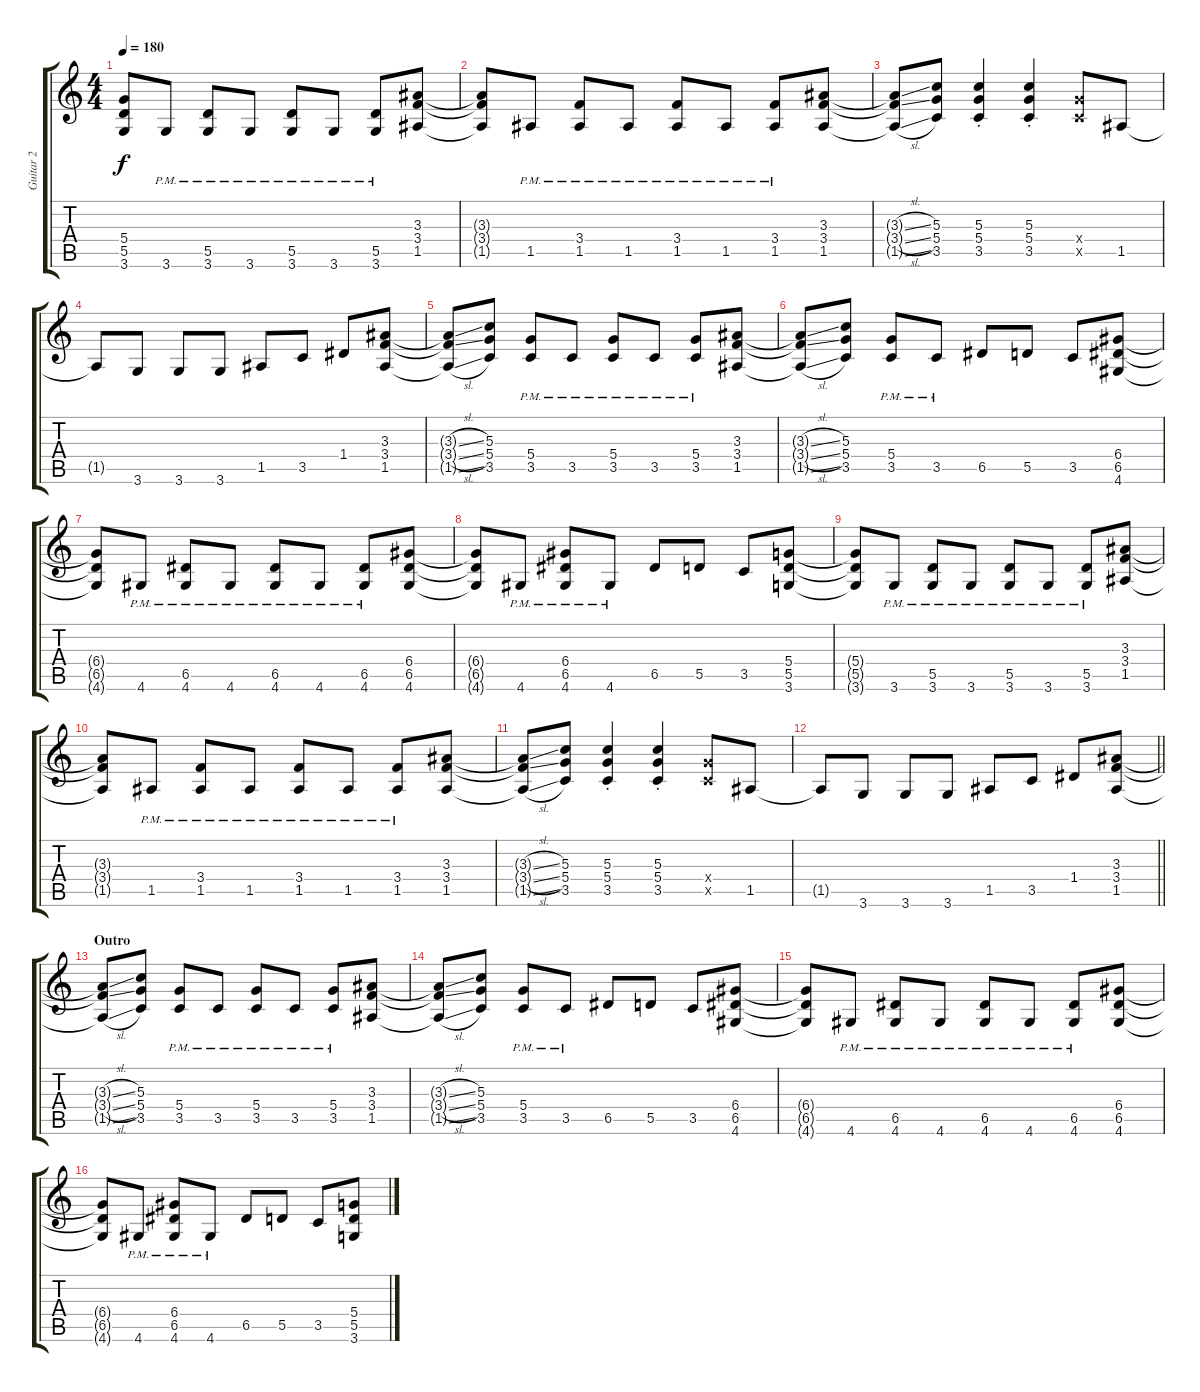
\track ("Guitar 2" "Guitar 2") {instrument overdrivenguitar}
\staff {score tabs}
\tuning (E4 B3 G3 D3 A2 E2) {hide}
\ts (4 4)
\tempo 180
\clef g2
\ks c
(5.4{t} 5.5{t} 3.6{t}).8{dy f} 3.6{pm}.8 (5.5 3.6{pm}).8 3.6{pm}.8 (5.5 3.6{pm}).8 3.6{pm}.8 (5.5 3.6{pm}).8 (3.3 3.4 1.5).8 |
(3.3{t} 3.4{t} 1.5{t}).8 1.5{pm}.8 (3.4 1.5{pm}).8 1.5{pm}.8 (3.4 1.5{pm}).8 1.5{pm}.8 (3.4 1.5{pm}).8 (3.3 3.4 1.5).8 |
(3.3{sl t} 3.4{sl t} 1.5{sl t}).8 (5.3 5.4 3.5).8 (5.3{st} 5.4{st} 3.5).4 (5.3{st} 5.4{st} 3.5{st}).4 (5.4{x} 3.5{x}).8 1.5.8 |
1.5{t}.8 3.6.8 3.6.8 3.6.8 1.5.8 3.5.8 1.4.8 (3.3 3.4 1.5).8 |
(3.3{sl t} 3.4{sl t} 1.5{sl t}).8 (5.3 5.4 3.5).8 (5.4{pm} 3.5{pm}).8 3.5{pm}.8 (5.4{pm} 3.5{pm}).8 3.5{pm}.8 (5.4{pm} 3.5{pm}).8 (3.3 3.4 1.5).8 |
(3.3{sl t} 3.4{sl t} 1.5{sl t}).8 (5.3 5.4 3.5).8 (5.4 3.5{pm}).8 3.5{pm}.8 6.5.8 5.5.8 3.5.8 (6.4 6.5 4.6).8 |
(6.4{t} 6.5{t} 4.6{t}).8 4.6{pm}.8 (6.5 4.6{pm}).8 4.6{pm}.8 (6.5 4.6{pm}).8 4.6{pm}.8 (6.5 4.6{pm}).8 (6.4 6.5 4.6).8 |
(6.4{t} 6.5{t} 4.6{t}).8 4.6{pm}.8 (6.4{pm} 6.5{pm} 4.6{pm}).8 4.6{pm}.8 6.5.8 5.5.8 3.5.8 (5.4 5.5 3.6).8 |
(5.4{t} 5.5{t} 3.6{t}).8 3.6{pm}.8 (5.5 3.6{pm}).8 3.6{pm}.8 (5.5 3.6{pm}).8 3.6{pm}.8 (5.5 3.6{pm}).8 (3.3 3.4 1.5).8 |
(3.3{t} 3.4{t} 1.5{t}).8 1.5{pm}.8 (3.4 1.5{pm}).8 1.5{pm}.8 (3.4 1.5{pm}).8 1.5{pm}.8 (3.4 1.5{pm}).8 (3.3 3.4 1.5).8 |
(3.3{sl t} 3.4{sl t} 1.5{sl t}).8 (5.3 5.4 3.5).8 (5.3{st} 5.4{st} 3.5).4 (5.3{st} 5.4{st} 3.5{st}).4 (5.4{x} 3.5{x}).8 1.5.8 |
\barLineRight lightlight
1.5{t}.8 3.6.8 3.6.8 3.6.8 1.5.8 3.5.8 1.4.8 (3.3 3.4 1.5).8 |
\section ("" "Outro")
(3.3{sl t} 3.4{sl t} 1.5{sl t}).8 (5.3 5.4 3.5).8 (5.4{pm} 3.5{pm}).8 3.5{pm}.8 (5.4{pm} 3.5{pm}).8 3.5{pm}.8 (5.4{pm} 3.5{pm}).8 (3.3 3.4 1.5).8 |
(3.3{sl t} 3.4{sl t} 1.5{sl t}).8 (5.3 5.4 3.5).8 (5.4 3.5{pm}).8 3.5{pm}.8 6.5.8 5.5.8 3.5.8 (6.4 6.5 4.6).8 |
(6.4{t} 6.5{t} 4.6{t}).8 4.6{pm}.8 (6.5 4.6{pm}).8 4.6{pm}.8 (6.5 4.6{pm}).8 4.6{pm}.8 (6.5 4.6{pm}).8 (6.4 6.5 4.6).8 |
(6.4{t} 6.5{t} 4.6{t}).8 4.6{pm}.8 (6.4{pm} 6.5{pm} 4.6{pm}).8 4.6{pm}.8 6.5.8 5.5.8 3.5.8 (5.4 5.5 3.6).8
